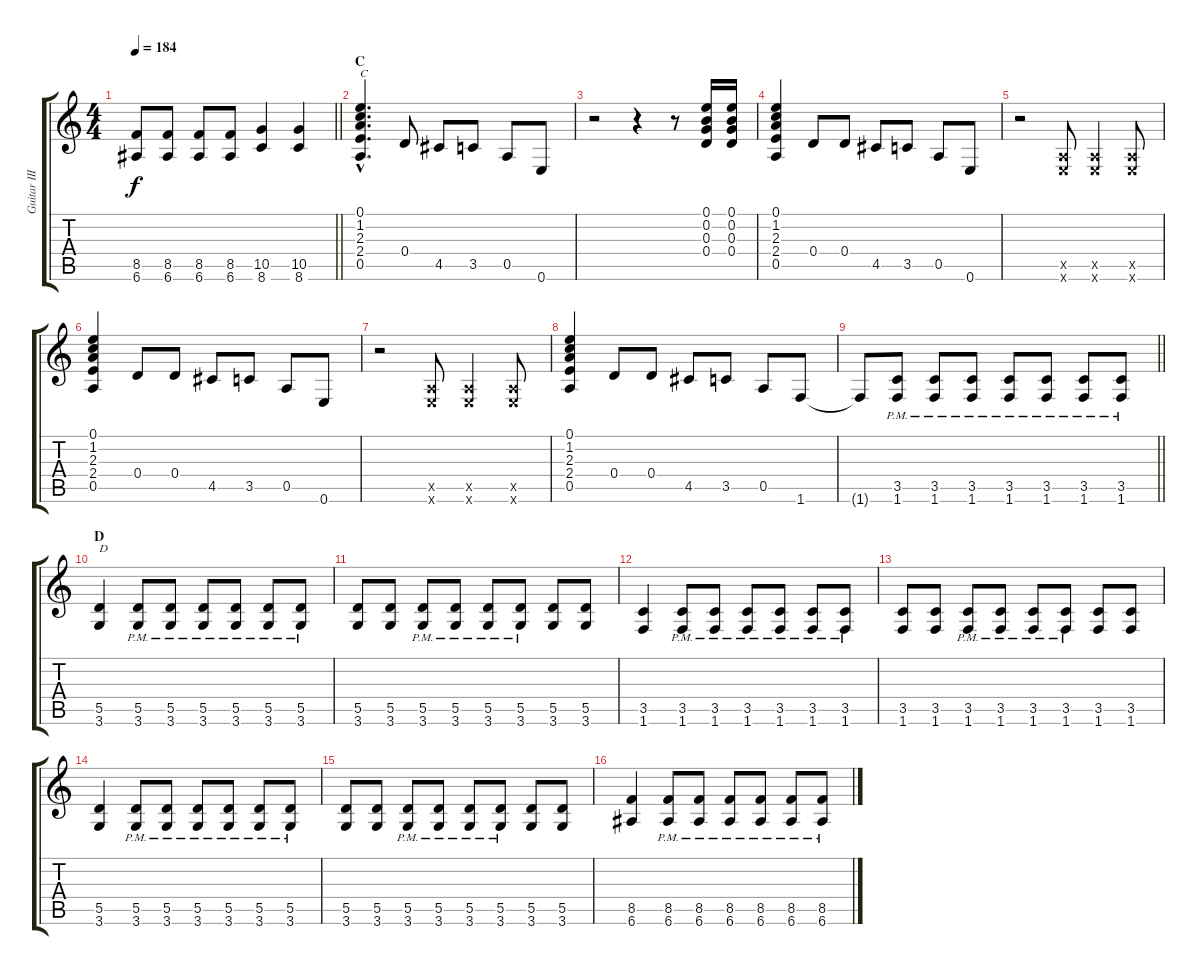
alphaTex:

\track ("Guitar III" "Guitar III") {instrument distortionguitar}
\staff {score tabs}
\tuning (E4 B3 G3 D3 A2 E2) {hide}
\ts (4 4)
\tempo 184
\clef g2
\barLineRight lightlight
\ks c
(8.5 6.6).8{dy f} (8.5 6.6).8 (8.5 6.6).8 (8.5 6.6).8 (10.5 8.6).4 (10.5 8.6).4 |
\section ("" "C")
(0.1{hac} 1.2{hac} 2.3{hac} 2.4{hac} 0.5{hac}).4{d txt "C"} 0.4.8 4.5.8 3.5.8 0.5.8 0.6.8 |
r.2 r.4 r.8 (0.1 0.2 0.3 0.4).16 (0.1 0.2 0.3 0.4).16 |
(0.1 1.2 2.3 2.4 0.5).4 0.4.8 0.4.8 4.5.8 3.5.8 0.5.8 0.6.8 |
r.2 (0.5{x} 0.6{x}).8 (0.5{x} 0.6{x}).4 (0.5{x} 0.6{x}).8 |
(0.1 1.2 2.3 2.4 0.5).4 0.4.8 0.4.8 4.5.8 3.5.8 0.5.8 0.6.8 |
r.2 (0.5{x} 0.6{x}).8 (0.5{x} 0.6{x}).4 (0.5{x} 0.6{x}).8 |
(0.1 1.2 2.3 2.4 0.5).4 0.4.8 0.4.8 4.5.8 3.5.8 0.5.8 1.6.8 |
\barLineRight lightlight
1.6{t}.8 (3.5{pm} 1.6{pm}).8 (3.5{pm} 1.6{pm}).8 (3.5{pm} 1.6{pm}).8 (3.5{pm} 1.6{pm}).8 (3.5{pm} 1.6{pm}).8 (3.5{pm} 1.6{pm}).8 (3.5{pm} 1.6{pm}).8 |
\section ("" "D")
(5.5 3.6).4{txt "D"} (5.5{pm} 3.6{pm}).8 (5.5{pm} 3.6{pm}).8 (5.5{pm} 3.6{pm}).8 (5.5{pm} 3.6{pm}).8 (5.5{pm} 3.6{pm}).8 (5.5{pm} 3.6{pm}).8 |
(5.5 3.6).8 (5.5 3.6).8 (5.5{pm} 3.6{pm}).8 (5.5{pm} 3.6{pm}).8 (5.5{pm} 3.6{pm}).8 (5.5{pm} 3.6{pm}).8 (5.5 3.6).8 (5.5 3.6).8 |
(3.5 1.6).4 (3.5{pm} 1.6{pm}).8 (3.5{pm} 1.6{pm}).8 (3.5{pm} 1.6{pm}).8 (3.5{pm} 1.6{pm}).8 (3.5{pm} 1.6{pm}).8 (3.5{pm} 1.6{pm}).8 |
(3.5 1.6).8 (3.5 1.6).8 (3.5{pm} 1.6{pm}).8 (3.5{pm} 1.6{pm}).8 (3.5{pm} 1.6{pm}).8 (3.5{pm} 1.6{pm}).8 (3.5 1.6).8 (3.5 1.6).8 |
(5.5 3.6).4 (5.5{pm} 3.6{pm}).8 (5.5{pm} 3.6{pm}).8 (5.5{pm} 3.6{pm}).8 (5.5{pm} 3.6{pm}).8 (5.5{pm} 3.6{pm}).8 (5.5{pm} 3.6{pm}).8 |
(5.5 3.6).8 (5.5 3.6).8 (5.5{pm} 3.6{pm}).8 (5.5{pm} 3.6{pm}).8 (5.5{pm} 3.6{pm}).8 (5.5{pm} 3.6{pm}).8 (5.5 3.6).8 (5.5 3.6).8 |
(8.5 6.6).4 (8.5{pm} 6.6{pm}).8 (8.5{pm} 6.6{pm}).8 (8.5{pm} 6.6{pm}).8 (8.5{pm} 6.6{pm}).8 (8.5{pm} 6.6{pm}).8 (8.5{pm} 6.6{pm}).8
